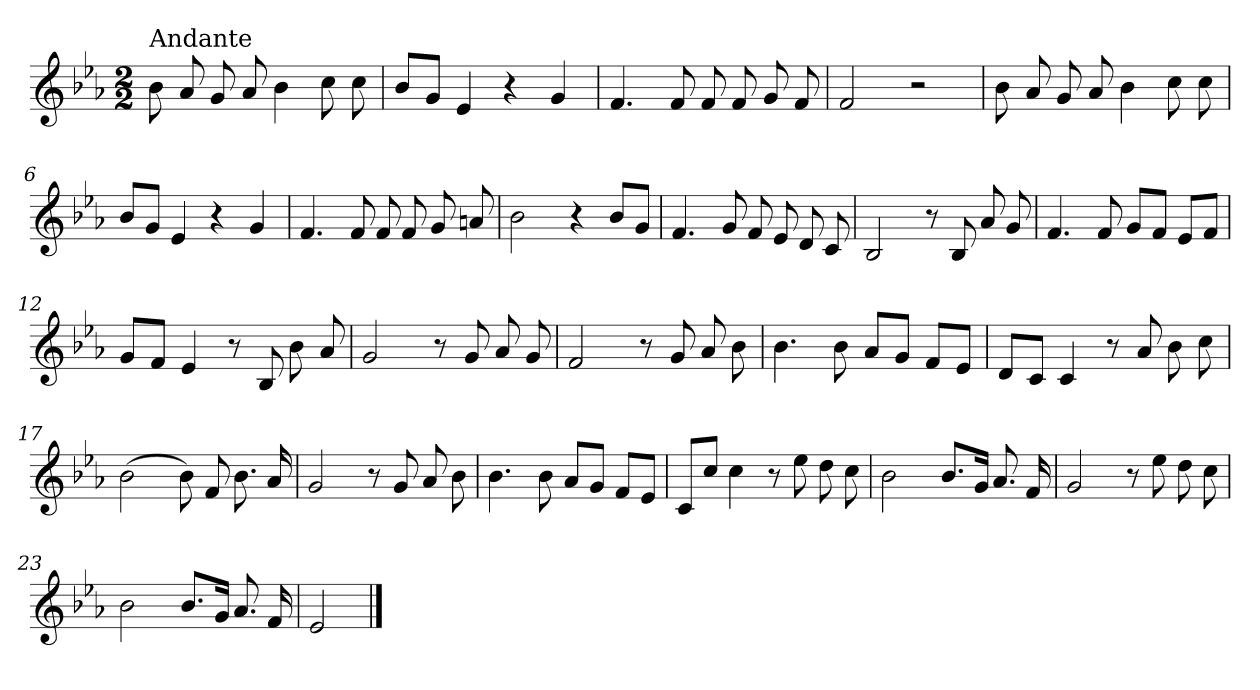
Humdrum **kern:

**kern
*part1
*staff1
*clefG2
*k[b-e-a-]
*c:
*M2/2
=1
!LO:TX:a:t=Andante
8b-\
8a-/
8g/
8a-/
4b-\
8cc\
8cc\
=2
8b-/L
8g/J
4e-/
4r
4g/
=3
4.f/
8f/
8f/
8f/
8g/
8f/
=4
2f/
2r
!!LO:LB:g=z
=5
8b-\
8a-/
8g/
8a-/
4b-\
8cc\
8cc\
=6
8b-/L
8g/J
4e-/
4r
4g/
=7
4.f/
8f/
8f/
8f/
8g/
8an/
=8
2b-\
4r
8b-/L
8g/J
!!LO:LB:g=z
=9
4.f/
8g/
8f/
8e-/
8d/
8c/
=10
2B-/
8r
8B-/
8a-/
8g/
=11
4.f/
8f/
8g/L
8f/J
8e-/L
8f/J
=12
8g/L
8f/J
4e-/
8r
8B-/
8b-\
8a-/
!!LO:LB:g=z
=13
2g/
8r
8g/
8a-/
8g/
=14
2f/
8r
8g/
8a-/
8b-\
=15
4.b-\
8b-\
8a-/L
8g/J
8f/L
8e-/J
=16
8d/L
8c/J
4c/
8r
8a-/
8b-\
8cc\
=17
(>2b-\
8b-\)
8f/
8.b-\
16a-/
!!LO:LB:g=z
=18
2g/
8r
8g/
8a-/
8b-\
=19
4.b-\
8b-\
8a-/L
8g/J
8f/L
8e-/J
=20
8c/L
8cc/J
4cc\
8r
8ee-\
8dd\
8cc\
=21
2b-\
8.b-/L
16g/Jk
8.a-/
16f/
=22
2g/
8r
8ee-\
8dd\
8cc\
!!LO:LB:g=z
=23
2b-\
8.b-/L
16g/Jk
8.a-/
16f/
=24
2e-/
==
*-
